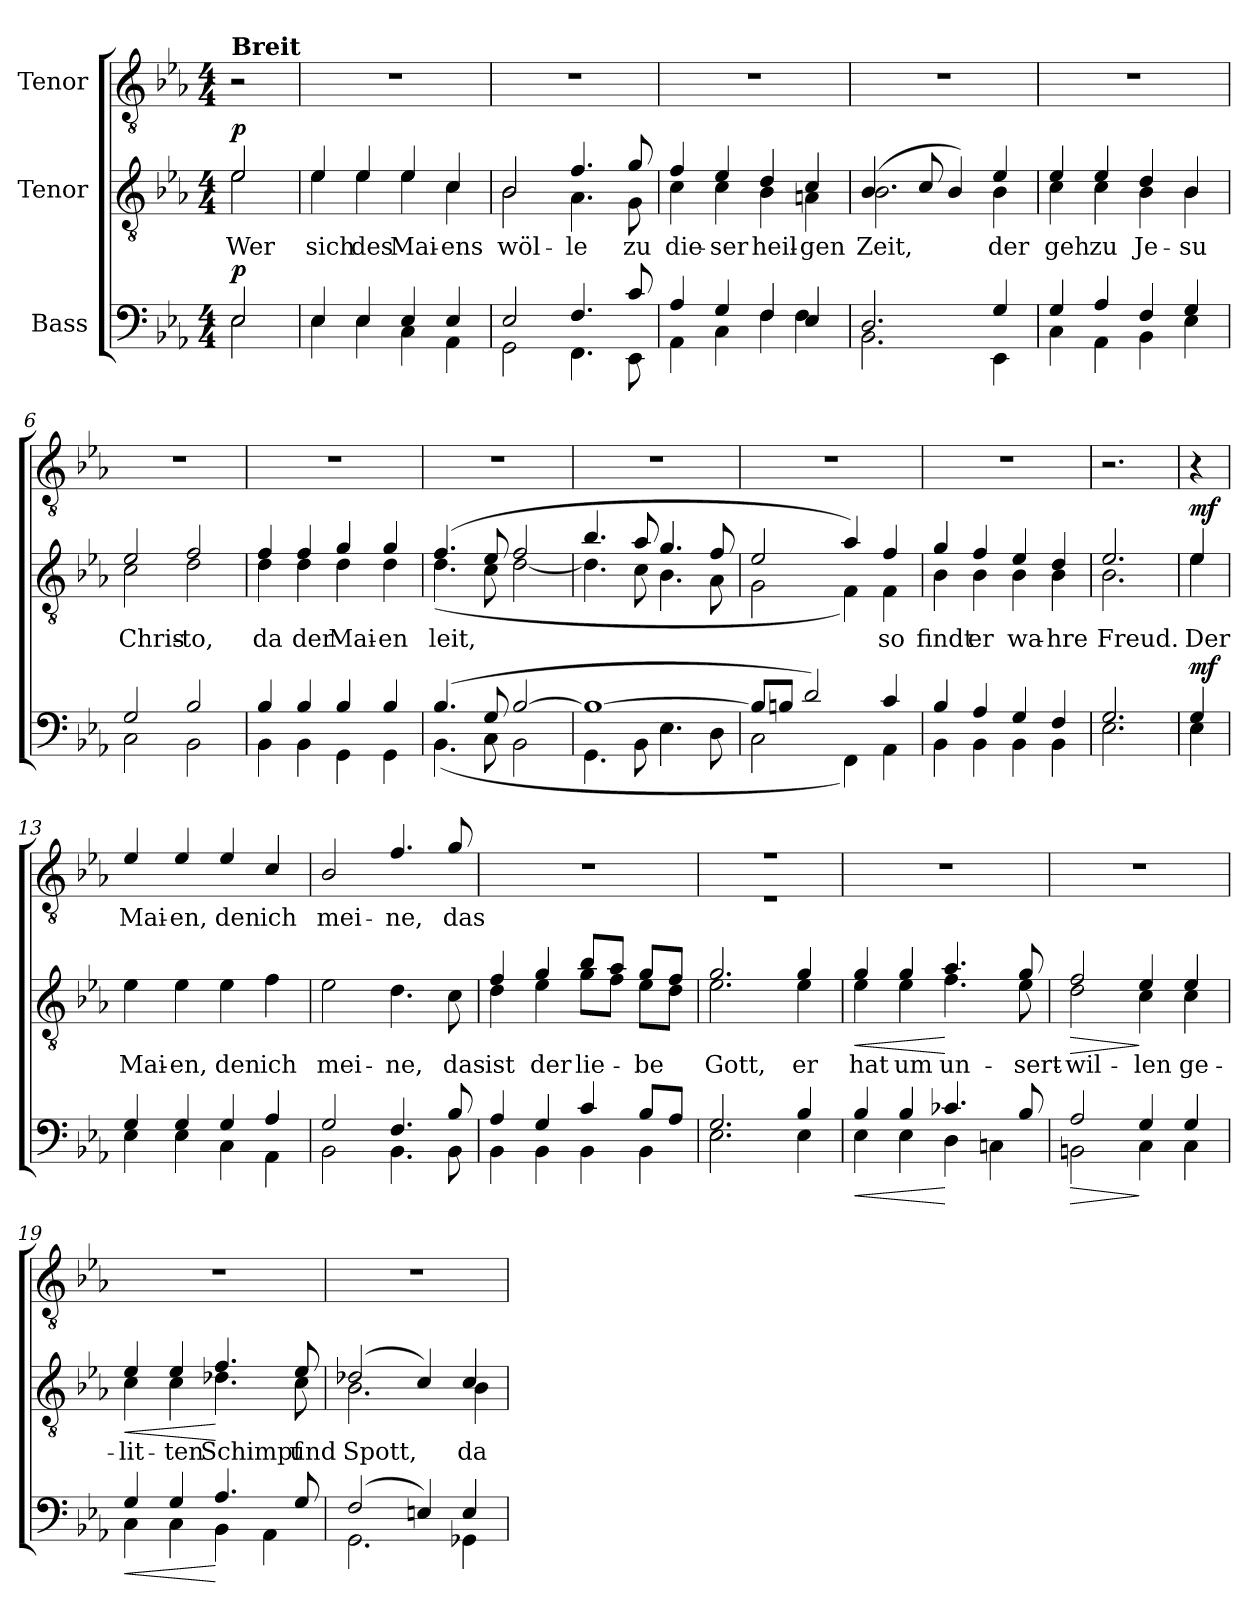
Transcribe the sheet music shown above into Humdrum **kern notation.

**kern	**dynam	**kern	**text	**dynam	**kern	**text
*part3	*part3	*part2	*part2	*part2	*part1	*part1
*staff3	*staff3	*staff2	*staff2	*staff2	*staff1	*staff1
*I"Bass	*	*I"Tenor	*	*	*I"Tenor	*
*clefF4	*	*clefGv2	*	*	*clefGv2	*
*k[b-e-a-]	*	*k[b-e-a-]	*	*	*k[b-e-a-]	*
*M4/4	*	*M4/4	*	*	*M4/4	*
=	=	=	=	=	=	=
*^	*	*	*	*	*	*
!	!	!	!	!	!	!LO:TX:a:B:t=Breit	!
!	!	!LO:DY:a	!	!LO:LY:b	!LO:DY:a	!	!
*	*	*	*^	*	*	*	*
2E-/	2E-\	p	2e-/	2e-\	Wer	p	2r	.
=1	=1	=1	=1	=1	=1	=1	=1	=1
!	!	!	!	!	!LO:LY:b	!	!	!
4E-/	4E-\	.	4e-/	4e-\	sich	.	1r	.
!	!	!	!	!	!LO:LY:b	!	!	!
4E-/	4E-\	.	4e-/	4e-\	des	.	.	.
!	!	!	!	!	!LO:LY:b	!	!	!
4E-/	4C\	.	4e-/	4e-\	Mai-	.	.	.
!	!	!	!	!	!LO:LY:b	!	!	!
4E-/	4AA-\	.	4c/	4c\	-ens	.	.	.
=2	=2	=2	=2	=2	=2	=2	=2	=2
!	!	!	!	!	!LO:LY:b	!	!	!
2E-/	2GG\	.	2B-/	2B-\	wöl-	.	1r	.
!	!	!	!	!	!LO:LY:b	!	!	!
4.F/	4.FF\	.	4.f/	4.A-\	-le	.	.	.
!	!	!	!	!	!LO:LY:b	!	!	!
8c/	8EE-\	.	8g/	8G\	zu	.	.	.
=3	=3	=3	=3	=3	=3	=3	=3	=3
!	!	!	!	!	!LO:LY:b	!	!	!
4A-/	4AA-\	.	4f/	4c\	die-	.	1r	.
!	!	!	!	!	!LO:LY:b	!	!	!
4G/	4C\	.	4e-/	4c\	-ser	.	.	.
!	!	!	!	!	!LO:LY:b	!	!	!
4F/	4F\	.	4d/	4B-\	heil-	.	.	.
!	!	!	!	!	!LO:LY:b	!	!	!
4E-/	4F\	.	4c/	4An\	-gen	.	.	.
!!LO:LB:g=z
=4	=4	=4	=4	=4	=4	=4	=4	=4
!	!	!	!	!	!LO:LY:b	!	!	!
2.D/	2.BB-\	.	(4.B-/	2.B-\	Zeit,	.	1r	.
.	.	.	8c/	.	.	.	.	.
.	.	.	4B-/)	.	.	.	.	.
!	!	!	!	!	!LO:LY:b	!	!	!
4G/	4EE-\	.	4e-/	4B-\	der	.	.	.
=5	=5	=5	=5	=5	=5	=5	=5	=5
!	!	!	!	!	!LO:LY:b	!	!	!
4G/	4C\	.	4e-/	4c\	geh	.	1r	.
!	!	!	!	!	!LO:LY:b	!	!	!
4A-/	4AA-\	.	4e-/	4c\	zu	.	.	.
!	!	!	!	!	!LO:LY:b	!	!	!
4F/	4BB-\	.	4d/	4B-\	Je-	.	.	.
!	!	!	!	!	!LO:LY:b	!	!	!
4G/	4E-\	.	4B-/	4B-\	-su	.	.	.
=6	=6	=6	=6	=6	=6	=6	=6	=6
!	!	!	!	!	!LO:LY:b	!	!	!
2G/	2C\	.	2e-/	2c\	Chris-	.	1r	.
!	!	!	!	!	!LO:LY:b	!	!	!
2B-/	2BB-\	.	2f/	2d\	-to,	.	.	.
=7	=7	=7	=7	=7	=7	=7	=7	=7
!	!	!	!	!	!LO:LY:b	!	!	!
4B-/	4BB-\	.	4f/	4d\	da	.	1r	.
!	!	!	!	!	!LO:LY:b	!	!	!
4B-/	4BB-\	.	4f/	4d\	der	.	.	.
!	!	!	!	!	!LO:LY:b	!	!	!
4B-/	4GG\	.	4g/	4d\	Mai-	.	.	.
!	!	!	!	!	!LO:LY:b	!	!	!
4B-/	4GG\	.	4g/	4d\	-en	.	.	.
!!LO:LB:g=z
=8	=8	=8	=8	=8	=8	=8	=8	=8
!	!	!	!	!	!LO:LY:b	!	!	!
(4.B-/	(4.BB-\	.	(4.f/	(4.d\	leit,	.	1r	.
8G/	8C\	.	8e-/	8c\	.	.	.	.
[2B-/	2BB-\	.	2f/	[2d\	.	.	.	.
=9	=9	=9	=9	=9	=9	=9	=9	=9
1B-_	4.GG\	.	4.b-/	4.d\]	.	.	1r	.
.	8BB-\	.	8a-/	8c\	.	.	.	.
.	4.E-\	.	4.g/	4.B-\	.	.	.	.
.	8D\	.	8f/	8A-\	.	.	.	.
=10	=10	=10	=10	=10	=10	=10	=10	=10
8B-/L]	2C\	.	2e-/	2G\	.	.	1r	.
8Bn/J	.	.	.	.	.	.	.	.
2d/)	.	.	.	.	.	.	.	.
.	4FF\)	.	4a-/)	4F\)	.	.	.	.
!	!	!	!	!	!LO:LY:b	!	!	!
4c/	4AA-\	.	4f/	4F\	so	.	.	.
=11	=11	=11	=11	=11	=11	=11	=11	=11
!	!	!	!	!	!LO:LY:b	!	!	!
4B-/	4BB-\	.	4g/	4B-\	findt	.	1r	.
!	!	!	!	!	!LO:LY:b	!	!	!
4A-/	4BB-\	.	4f/	4B-\	er	.	.	.
!	!	!	!	!	!LO:LY:b	!	!	!
4G/	4BB-\	.	4e-/	4B-\	wa-	.	.	.
!	!	!	!	!	!LO:LY:b	!	!	!
4F/	4BB-\	.	4d/	4B-\	-hre	.	.	.
=12	=12	=12	=12	=12	=12	=12	=12	=12
!	!	!	!	!	!LO:LY:b	!	!	!
2.G/	2.E-\	.	2.e-/	2.B-\	Freud.	.	2.r	.
!!LO:LB:g=z
=12X1	=12X1	=12X1	=12X1	=12X1	=12X1	=12X1	=12X1	=12X1
!	!	!LO:DY:a	!	!	!LO:LY:b	!LO:DY:a	!	!
4G/	4E-\	mf	4e-/	4e-\	Der	mf	4r	.
=13	=13	=13	=13	=13	=13	=13	=13	=13
!	!	!	!	!	!LO:LY:b	!	!	!LO:LY:b
4G/	4E-\	.	1ryy	4e-\	Mai-	.	4e-/	Mai-
!	!	!	!	!	!LO:LY:b	!	!	!LO:LY:b
4G/	4E-\	.	.	4e-\	-en,	.	4e-/	-en,
!	!	!	!	!	!LO:LY:b	!	!	!LO:LY:b
4G/	4C\	.	.	4e-\	den	.	4e-/	den
!	!	!	!	!	!LO:LY:b	!	!	!LO:LY:b
4A-/	4AA-\	.	.	4f\	ich	.	4c/	ich
=14	=14	=14	=14	=14	=14	=14	=14	=14
!	!	!	!	!	!LO:LY:b	!	!	!LO:LY:b
2G/	2BB-\	.	1rdyy	2e-\	mei-	.	2B-/	mei-
!	!	!	!	!	!LO:LY:b	!	!	!LO:LY:b
4.F/	4.BB-\	.	.	4.d\	-ne,	.	4.f/	-ne,
!	!	!	!	!	!LO:LY:b	!	!	!LO:LY:b
8B-/	8BB-\	.	.	8c\	das	.	8g/	das
=15	=15	=15	=15	=15	=15	=15	=15	=15
!	!	!	!	!	!LO:LY:b	!	!	!
4A-/	4BB-\	.	4f/	4d\	ist	.	1r	.
!	!	!	!	!	!LO:LY:b	!	!	!
4G/	4BB-\	.	4g/	4e-\	der	.	.	.
!	!	!	!	!	!LO:LY:b	!	!	!
4c/	4BB-\	.	8b-/L	8g\L	lie-	.	.	.
.	.	.	8a-/J	8f\J	.	.	.	.
!	!	!	!	!	!LO:LY:b	!	!	!
8B-/L	4BB-\	.	8g/L	8e-\L	-be	.	.	.
8A-/J	.	.	8f/J	8d\J	.	.	.	.
!!LO:PB:g=z
=16	=16	=16	=16	=16	=16	=16	=16	=16
!	!	!	!	!	!LO:LY:b	!	!	!
*	*	*	*	*	*	*	*^	*
2.G/	2.E-\	.	2.g/	2.e-\	Gott,	.	1r	1r	.
!	!	!	!	!	!LO:LY:b	!	!	!	!
4B-/	4E-\	.	4g/	4e-\	er	.	.	.	.
*	*	*	*	*	*	*	*v	*v	*
=17	=17	=17	=17	=17	=17	=17	=17	=17
!	!	!LO:HP:b	!	!	!LO:LY:b	!LO:HP:b	!	!
4B-/	4E-\	<	4g/	4e-\	hat	<	1r	.
!	!	!	!	!	!LO:LY:b	!	!	!
4B-/	4E-\	.	4g/	4e-\	um	.	.	.
!	!	!	!	!	!LO:LY:b	!	!	!
4.c-X/	4D\	[	4.a-/	4.f\	un-	[	.	.
.	4Cn\	.	.	.	.	.	.	.
!	!	!	!	!	!LO:LY:b	!	!	!
8B-/	.	.	8g/	8e-\	-sert-	.	.	.
=18	=18	=18	=18	=18	=18	=18	=18	=18
!	!	!LO:HP:b	!	!	!LO:LY:b	!LO:HP:b	!	!
2A-/	2BBn\	>	2f/	2d\	-wil-	>	1r	.
!	!	!	!	!	!LO:LY:b	!	!	!
4G/	4C\	]	4e-/	4c\	-len	]	.	.
!	!	!	!	!	!LO:LY:b	!	!	!
4G/	4C\	.	4e-/	4c\	ge-	.	.	.
=19	=19	=19	=19	=19	=19	=19	=19	=19
!	!	!LO:HP:b	!	!	!LO:LY:b	!LO:HP:b	!	!
4G/	4C\	<	4e-/	4c\	-lit-	<	1r	.
!	!	!	!	!	!LO:LY:b	!	!	!
4G/	4C\	.	4e-/	4c\	-ten	.	.	.
!	!	!	!	!	!LO:LY:b	!	!	!
4.A-/	4BB-\	[	4.f/	4.d-X\	Schimpf	[	.	.
.	4AA-\	.	.	.	.	.	.	.
!	!	!	!	!	!LO:LY:b	!	!	!
8G/	.	.	8e-/	8c\	und	.	.	.
!!LO:LB:g=z
=20	=20	=20	=20	=20	=20	=20	=20	=20
!	!	!	!	!	!LO:LY:b	!	!	!
(2F/	2.GG\	.	(2d-X/	2.B-\	Spott,	.	1r	.
4En/)	.	.	4c/)	.	.	.	.	.
!	!	!	!	!	!LO:LY:b	!	!	!
4E/	4GG-X\	.	4c/	4B-\	da-	.	.	.
*v	*v	*	*	*	*	*	*	*
*	*	*v	*v	*	*	*	*
=	=	=	=	=	=	=
*-	*-	*-	*-	*-	*-	*-
